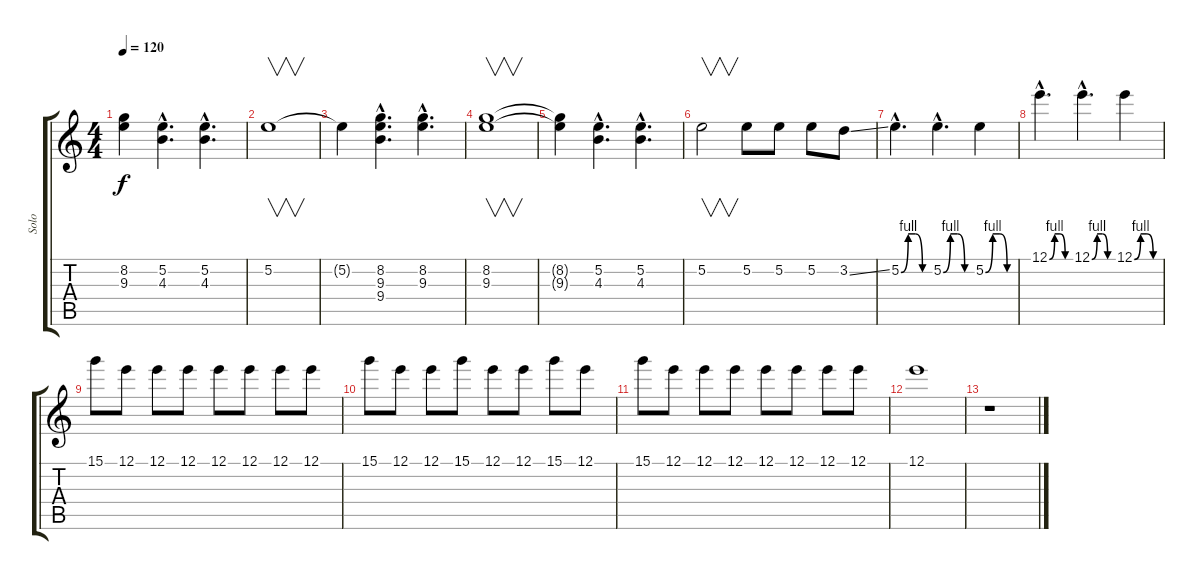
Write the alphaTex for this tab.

\track ("Solo" "Solo") {instrument overdrivenguitar}
\staff {score tabs}
\tuning (E4 B3 G3 D3 A2 E2) {hide}
\ts (4 4)
\tempo 120
\clef g2
\ks c
(8.2{t} 9.3{t}).4{dy f} (5.2{hac} 4.3{hac}).4{d} (5.2{hac} 4.3{hac}).4{d} |
5.2.1{v} |
5.2{t}.4 (8.2{hac} 9.3{hac} 9.4{hac}).4{d} (8.2{hac} 9.3{hac}).4{d} |
(8.2 9.3).1{v} |
(8.2{t} 9.3{t}).4 (5.2{hac} 4.3{hac}).4{d} (5.2{hac} 4.3{hac}).4{d} |
5.2.2{v} 5.2.8 5.2.8 5.2.8 3.2{ss}.8 |
5.2{be (custom 0 0 15 4 30 4 45 0 60 0) hac}.4{d} 5.2{be (custom 0 0 15 4 30 4 45 0 60 0) hac}.4{d} 5.2{be (custom 0 0 15 4 30 4 45 0 60 0)}.4 |
12.1{be (custom 0 0 15 4 30 4 45 0 60 0) hac}.4{d} 12.1{be (custom 0 0 15 4 30 4 45 0 60 0) hac}.4{d} 12.1{be (custom 0 0 15 4 30 4 45 0 60 0)}.4 |
15.1.8 12.1.8 12.1.8 12.1.8 12.1.8 12.1.8 12.1.8 12.1.8 |
15.1.8 12.1.8 12.1.8 15.1.8 12.1.8 12.1.8 15.1.8 12.1.8 |
15.1.8 12.1.8 12.1.8 12.1.8 12.1.8 12.1.8 12.1.8 12.1.8 |
12.1.1 |
r.1
